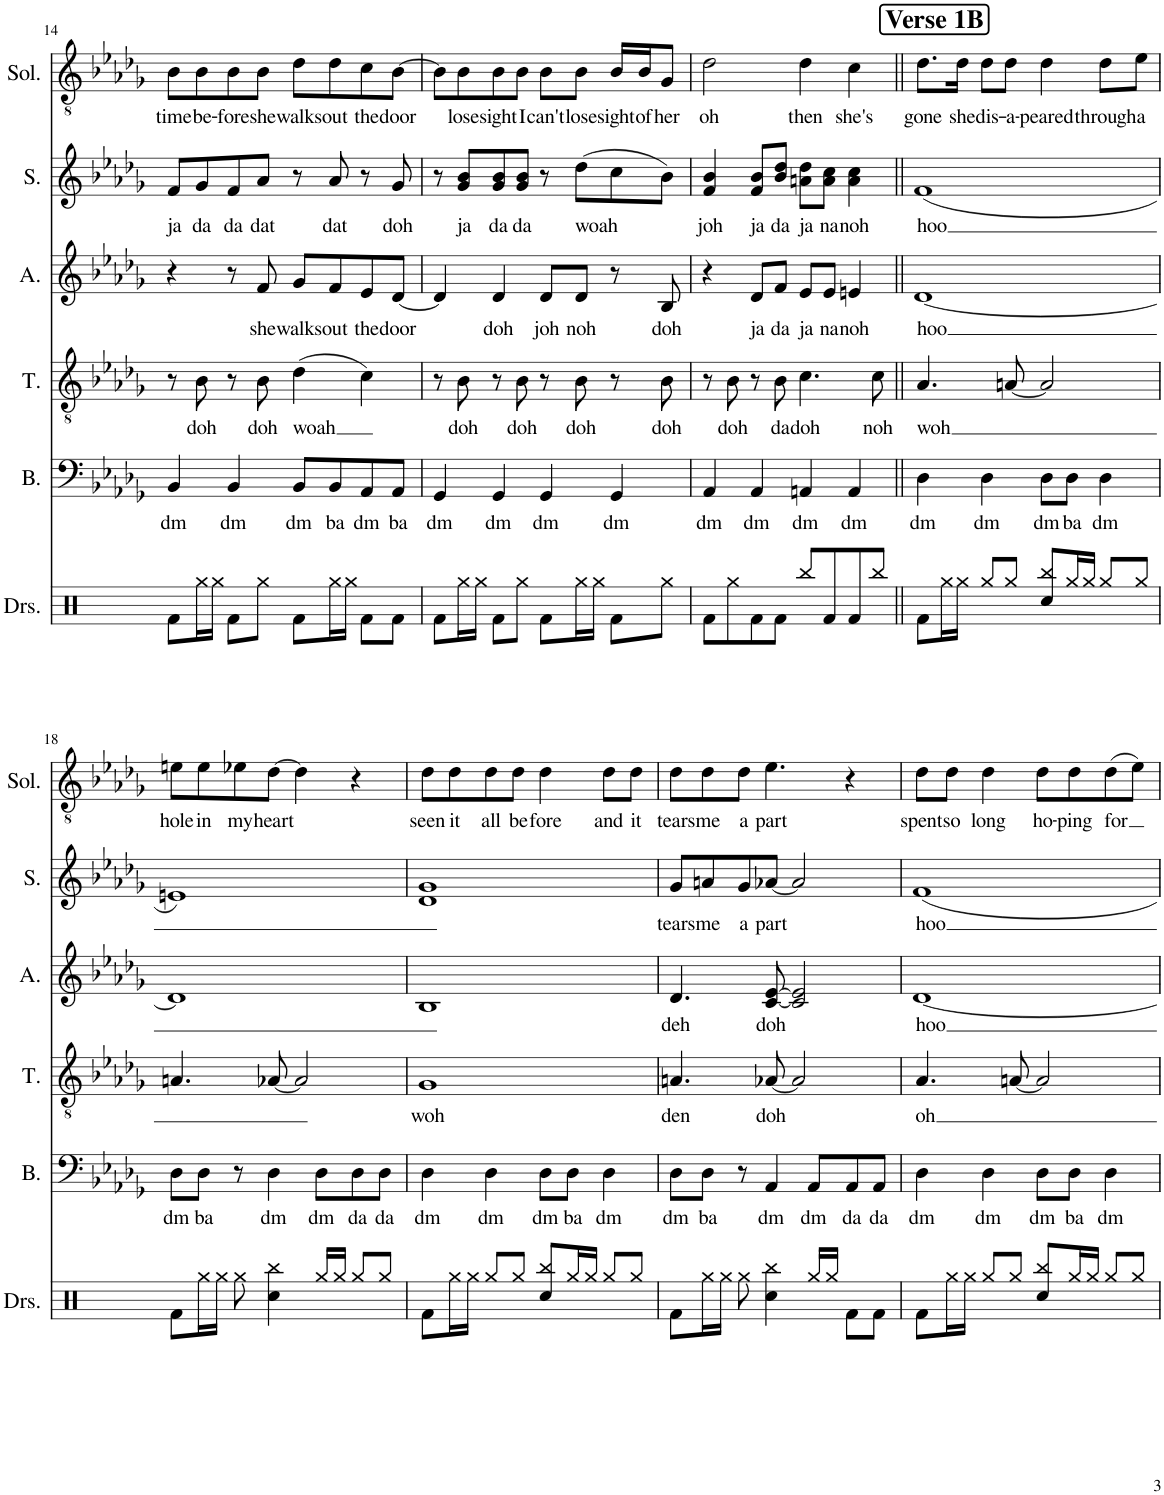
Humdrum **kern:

**kern	**text	**kern	**text	**kern	**text	**kern	**text	**kern	**text
*part5	*part5	*part4	*part4	*part3	*part3	*part2	*part2	*part1	*part1
*staff5	*staff5	*staff4	*staff4	*staff3	*staff3	*staff2	*staff2	*staff1	*staff1
*I"Bass	*	*I"Tenor	*	*I"Alto	*	*I"Soprano	*	*I"Solo	*
*I'B.	*	*I'T.	*	*I'A.	*	*I'S.	*	*I'Sol.	*
!!LO:PB:g=z
*clefF4	*	*clefGv2	*	*clefG2	*	*clefG2	*	*clefGv2	*
*k[b-e-a-d-g-]	*	*k[b-e-a-d-g-]	*	*k[b-e-a-d-g-]	*	*k[b-e-a-d-g-]	*	*k[b-e-a-d-g-]	*
*M4/4	*	*M4/4	*	*M4/4	*	*M4/4	*	*M4/4	*
=14	=14	=14	=14	=14	=14	=14	=14	=14	=14
!	!LO:LY:b	!	!	!	!	!	!LO:LY:b	!	!LO:LY:b
4BB-/	dm	8r	.	4r	.	8f/L	ja	8B-\L	time
!	!	!	!LO:LY:b	!	!	!	!LO:LY:b	!	!LO:LY:b
.	.	8B-\	doh	.	.	8g-/	da	8B-\	be-
!	!LO:LY:b	!	!	!	!	!	!LO:LY:b	!	!LO:LY:b
4BB-/	dm	8r	.	8r	.	8f/	da	8B-\	-fore
!	!	!	!LO:LY:b	!	!LO:LY:b	!	!LO:LY:b	!	!LO:LY:b
.	.	8B-\	doh	8f/	she	8a-/J	dat	8B-\J	she
!	!LO:LY:b	!	!LO:LY:b	!	!LO:LY:b	!	!	!	!LO:LY:b
8BB-/L	dm	(4d-\	woah	8g-/L	walks	8r	.	8d-\L	walks
!	!LO:LY:b	!	!	!	!LO:LY:b	!	!LO:LY:b	!	!LO:LY:b
8BB-/	ba	.	.	8f/	out	8a-/	dat	8d-\	out
!	!LO:LY:b	!	!	!	!LO:LY:b	!	!	!	!LO:LY:b
8AA-/	dm	4c\)	.	8e-/	the	8r	.	8c\	the
!	!LO:LY:b	!	!	!	!LO:LY:b	!	!LO:LY:b	!	!LO:LY:b
8AA-/J	ba	.	.	[8d-/J	door	8g-/	doh	[8B-\J	door
=15	=15	=15	=15	=15	=15	=15	=15	=15	=15
!	!LO:LY:b	!	!	!	!	!	!	!	!
4GG-/	dm	8r	.	4d-/]	.	8r	.	8B-\L]	.
!	!	!	!LO:LY:b	!	!	!	!LO:LY:b	!	!LO:LY:b
.	.	8B-\	doh	.	.	8g-/ 8b-/L	ja	8B-\	lose
!	!LO:LY:b	!	!	!	!LO:LY:b	!	!LO:LY:b	!	!LO:LY:b
4GG-/	dm	8r	.	4d-/	doh	8g-/ 8b-/	da	8B-\	sight
!	!	!	!LO:LY:b	!	!	!	!LO:LY:b	!	!LO:LY:b
.	.	8B-\	doh	.	.	8g-/ 8b-/J	da	8B-\J	I
!	!LO:LY:b	!	!	!	!LO:LY:b	!	!	!	!LO:LY:b
4GG-/	dm	8r	.	8d-/L	joh	8r	.	8B-\L	can't
!	!	!	!LO:LY:b	!	!LO:LY:b	!	!LO:LY:b	!	!LO:LY:b
.	.	8B-\	doh	8d-/J	noh	(8dd-\L	woah	8B-\J	lose
!	!LO:LY:b	!	!	!	!	!	!	!	!LO:LY:b
4GG-/	dm	8r	.	8r	.	8cc\	.	16B-/LL	sight
!	!	!	!	!	!	!	!	!	!LO:LY:b
.	.	.	.	.	.	.	.	16B-/J	of
!	!	!	!LO:LY:b	!	!LO:LY:b	!	!	!	!LO:LY:b
.	.	8B-\	doh	8B-/	doh	8b-\J)	.	8G-/J	her
=16	=16	=16	=16	=16	=16	=16	=16	=16	=16
!	!LO:LY:b	!	!	!	!	!	!LO:LY:b	!	!LO:LY:b
4AA-/	dm	8r	.	4r	.	4f/ 4b-/	joh	2d-\	oh
!	!	!	!LO:LY:b	!	!	!	!	!	!
.	.	8B-\	doh	.	.	.	.	.	.
!	!LO:LY:b	!	!	!	!LO:LY:b	!	!LO:LY:b	!	!
4AA-/	dm	8r	.	8d-/L	ja	8f/ 8b-/L	ja	.	.
!	!	!	!LO:LY:b	!	!LO:LY:b	!	!LO:LY:b	!	!
.	.	8B-\	da	8f/J	da	8b-/ 8dd-/J	da	.	.
!	!LO:LY:b	!	!LO:LY:b	!	!LO:LY:b	!	!LO:LY:b	!	!LO:LY:b
4AAn/	dm	4.c\	doh	8e-/L	ja	8an\ 8dd-\L	ja	4d-\	then
!	!	!	!	!	!LO:LY:b	!	!LO:LY:b	!	!
.	.	.	.	8e-/J	na	8a\ 8cc\J	na	.	.
!	!LO:LY:b	!	!	!	!LO:LY:b	!	!LO:LY:b	!	!LO:LY:b
4AA/	dm	.	.	4en/	noh	4a\ 4cc\	noh	4c\	she's
!	!	!	!LO:LY:b	!	!	!	!	!	!
.	.	8c\	noh	.	.	.	.	.	.
!!LO:REH:place=s1:a:B:cj:fs=14:t=Verse 1B
=17||	=17||	=17||	=17||	=17||	=17||	=17||	=17||	=17||	=17||
!	!LO:LY:b	!	!LO:LY:b	!	!LO:LY:b	!	!LO:LY:b	!	!LO:LY:b
4D-\	dm	4.A-/	woh	[1d-	hoo	(1f	hoo	8.d-\L	gone
!	!	!	!	!	!	!	!	!	!LO:LY:b
.	.	.	.	.	.	.	.	16d-\Jk	she
!	!LO:LY:b	!	!	!	!	!	!	!	!LO:LY:b
4D-\	dm	.	.	.	.	.	.	8d-\L	dis-
!	!	!	!	!	!	!	!	!	!LO:LY:b
.	.	[8An/	.	.	.	.	.	8d-\J	-a-
!	!LO:LY:b	!	!	!	!	!	!	!	!LO:LY:b
8D-\L	dm	2A/]	.	.	.	.	.	4d-\	-peared
!	!LO:LY:b	!	!	!	!	!	!	!	!
8D-\J	ba	.	.	.	.	.	.	.	.
!	!LO:LY:b	!	!	!	!	!	!	!	!LO:LY:b
4D-\	dm	.	.	.	.	.	.	8d-\L	through
!	!	!	!	!	!	!	!	!	!LO:LY:b
.	.	.	.	.	.	.	.	8e-\J	a
!!LO:LB:g=z
=18	=18	=18	=18	=18	=18	=18	=18	=18	=18
!	!LO:LY:b	!	!	!	!	!	!	!	!LO:LY:b
8D-\L	dm	4.An/	.	1d-]	.	1en)	.	8en\L	hole
!	!LO:LY:b	!	!	!	!	!	!	!	!LO:LY:b
8D-\J	ba	.	.	.	.	.	.	8e\	in
!	!	!	!	!	!	!	!	!	!LO:LY:b
8r	.	.	.	.	.	.	.	8e-X\	my
!	!LO:LY:b	!	!	!	!	!	!	!	!LO:LY:b
4D-\	dm	[8A-X/	.	.	.	.	.	[8d-\J	heart
.	.	2A-/]	.	.	.	.	.	4d-\]	.
!	!LO:LY:b	!	!	!	!	!	!	!	!
8D-\L	dm	.	.	.	.	.	.	.	.
!	!LO:LY:b	!	!	!	!	!	!	!	!
8D-\	da	.	.	.	.	.	.	4r	.
!	!LO:LY:b	!	!	!	!	!	!	!	!
8D-\J	da	.	.	.	.	.	.	.	.
=19	=19	=19	=19	=19	=19	=19	=19	=19	=19
!	!LO:LY:b	!	!LO:LY:b	!	!	!	!	!	!LO:LY:b
4D-\	dm	1G-	woh	1B-	.	1d- 1g-	.	8d-\L	seen
!	!	!	!	!	!	!	!	!	!LO:LY:b
.	.	.	.	.	.	.	.	8d-\	it
!	!LO:LY:b	!	!	!	!	!	!	!	!LO:LY:b
4D-\	dm	.	.	.	.	.	.	8d-\	all
!	!	!	!	!	!	!	!	!	!LO:LY:b
.	.	.	.	.	.	.	.	8d-\J	be
!	!LO:LY:b	!	!	!	!	!	!	!	!LO:LY:b
8D-\L	dm	.	.	.	.	.	.	4d-\	fore
!	!LO:LY:b	!	!	!	!	!	!	!	!
8D-\J	ba	.	.	.	.	.	.	.	.
!	!LO:LY:b	!	!	!	!	!	!	!	!LO:LY:b
4D-\	dm	.	.	.	.	.	.	8d-\L	and
!	!	!	!	!	!	!	!	!	!LO:LY:b
.	.	.	.	.	.	.	.	8d-\J	it
=20	=20	=20	=20	=20	=20	=20	=20	=20	=20
!	!LO:LY:b	!	!LO:LY:b	!	!LO:LY:b	!	!LO:LY:b	!	!LO:LY:b
8D-\L	dm	4.An/	den	4.d-/	deh	8g-/L	tears	8d-\L	tears
!	!LO:LY:b	!	!	!	!	!	!LO:LY:b	!	!LO:LY:b
8D-\J	ba	.	.	.	.	8an/	me	8d-\	me
!	!	!	!	!	!	!	!LO:LY:b	!	!LO:LY:b
8r	.	.	.	.	.	8g-/	a	8d-\J	a
!	!LO:LY:b	!	!LO:LY:b	!	!LO:LY:b	!	!LO:LY:b	!	!LO:LY:b
4AA-/	dm	[8A-X/	doh	[8c/ [8e-/	doh	[8a-X/J	part	4.e-\	part
.	.	2A-/]	.	2c/] 2e-/]	.	2a-/]	.	.	.
!	!LO:LY:b	!	!	!	!	!	!	!	!
8AA-/L	dm	.	.	.	.	.	.	.	.
!	!LO:LY:b	!	!	!	!	!	!	!	!
8AA-/	da	.	.	.	.	.	.	4r	.
!	!LO:LY:b	!	!	!	!	!	!	!	!
8AA-/J	da	.	.	.	.	.	.	.	.
=21	=21	=21	=21	=21	=21	=21	=21	=21	=21
!	!LO:LY:b	!	!LO:LY:b	!	!LO:LY:b	!	!LO:LY:b	!	!LO:LY:b
4D-\	dm	4.A-/	oh	[1d-	hoo	1f	hoo	8d-\L	spent
!	!	!	!	!	!	!	!	!	!LO:LY:b
.	.	.	.	.	.	.	.	8d-\J	so
!	!LO:LY:b	!	!	!	!	!	!	!	!LO:LY:b
4D-\	dm	.	.	.	.	.	.	4d-\	long
.	.	[8An/	.	.	.	.	.	.	.
!	!LO:LY:b	!	!	!	!	!	!	!	!LO:LY:b
8D-\L	dm	2A/]	.	.	.	.	.	8d-\L	ho-
!	!LO:LY:b	!	!	!	!	!	!	!	!LO:LY:b
8D-\J	ba	.	.	.	.	.	.	8d-\	-ping
!	!LO:LY:b	!	!	!	!	!	!	!	!LO:LY:b
4D-\	dm	.	.	.	.	.	.	(8d-\	for
.	.	.	.	.	.	.	.	8e-\J)	.
=	=	=	=	=	=	=	=	=	=
*-	*-	*-	*-	*-	*-	*-	*-	*-	*-
